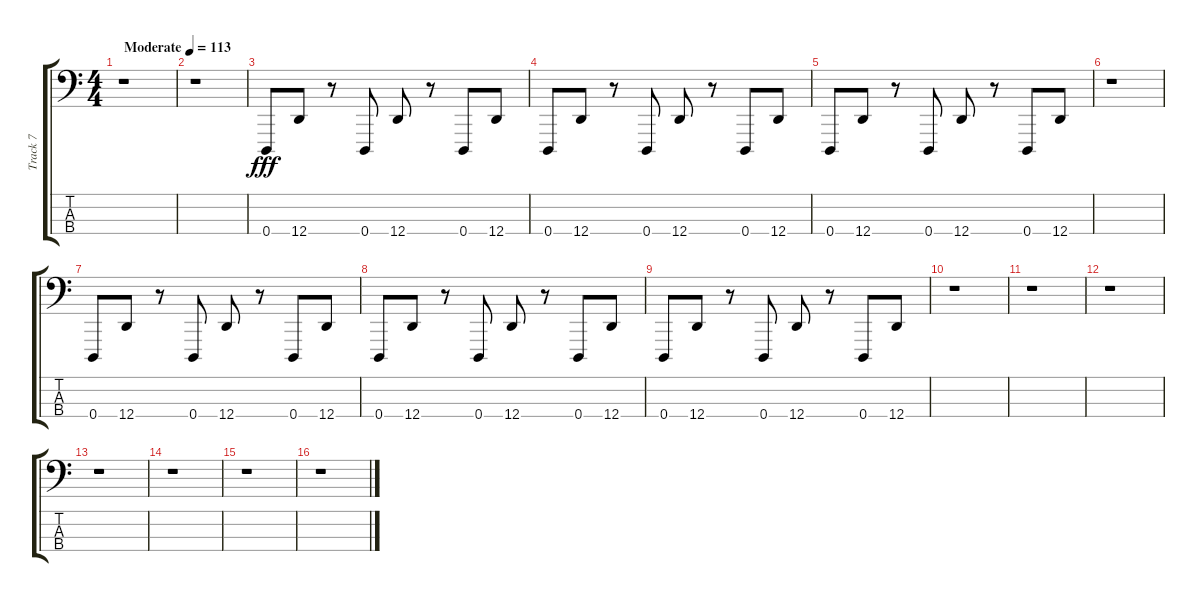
\track ("Track 7" "Track 7") {instrument lead8bassandlead}
\staff {score tabs}
\tuning (G2 D2 A1 D1) {hide}
\ts (4 4)
\tempo (113 "Moderate")
\clef f4
\ks c
r.1{dy fff instrument lead8bassandlead} |
r.1 |
0.4.8 12.4.8 r.8 0.4.8 12.4.8 r.8 0.4.8 12.4.8 |
0.4.8 12.4.8 r.8 0.4.8 12.4.8 r.8 0.4.8 12.4.8 |
0.4.8 12.4.8 r.8 0.4.8 12.4.8 r.8 0.4.8 12.4.8 |
r.1 |
0.4.8 12.4.8 r.8 0.4.8 12.4.8 r.8 0.4.8 12.4.8 |
0.4.8 12.4.8 r.8 0.4.8 12.4.8 r.8 0.4.8 12.4.8 |
0.4.8 12.4.8 r.8 0.4.8 12.4.8 r.8 0.4.8 12.4.8 |
r.1 |
r.1 |
r.1 |
r.1 |
r.1 |
r.1 |
r.1
